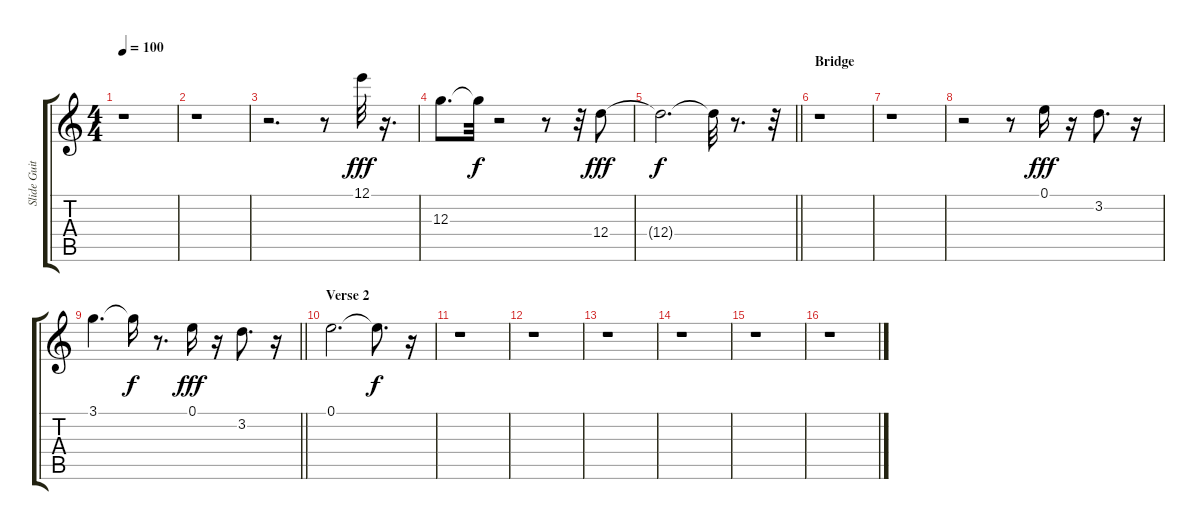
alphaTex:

\track ("Slide Guitar" "Slide Guit") {instrument overdrivenguitar}
\staff {score tabs}
\tuning (E4 B3 G3 D3 A2 E2) {hide}
\ts (4 4)
\tempo 100
\clef g2
\ks c
r.1{dy f} |
r.1 |
r.2{d} r.8 12.1.32{dy fff volume 9} r.16{d} |
12.3.8{d} 12.3{t}.32{dy f} r.2 r.8 r.32 12.4.8{dy fff} |
\barLineRight lightlight
12.4{t}.2{d dy f} 12.4{t}.32 r.8{d} r.32 |
\section ("" "Bridge")
r.1 |
r.1 |
r.2 r.8 0.1.16{dy fff} r.16 3.2.8{d} r.16 |
\barLineRight lightlight
3.1.4{d} 3.1{t}.16{dy f} r.8{d} 0.1.16{dy fff} r.16 3.2.8{d} r.16 |
\section ("" "Verse 2")
0.1.2{d} 0.1{t}.8{d dy f} r.16 |
r.1 |
r.1 |
r.1 |
r.1 |
r.1 |
r.1
